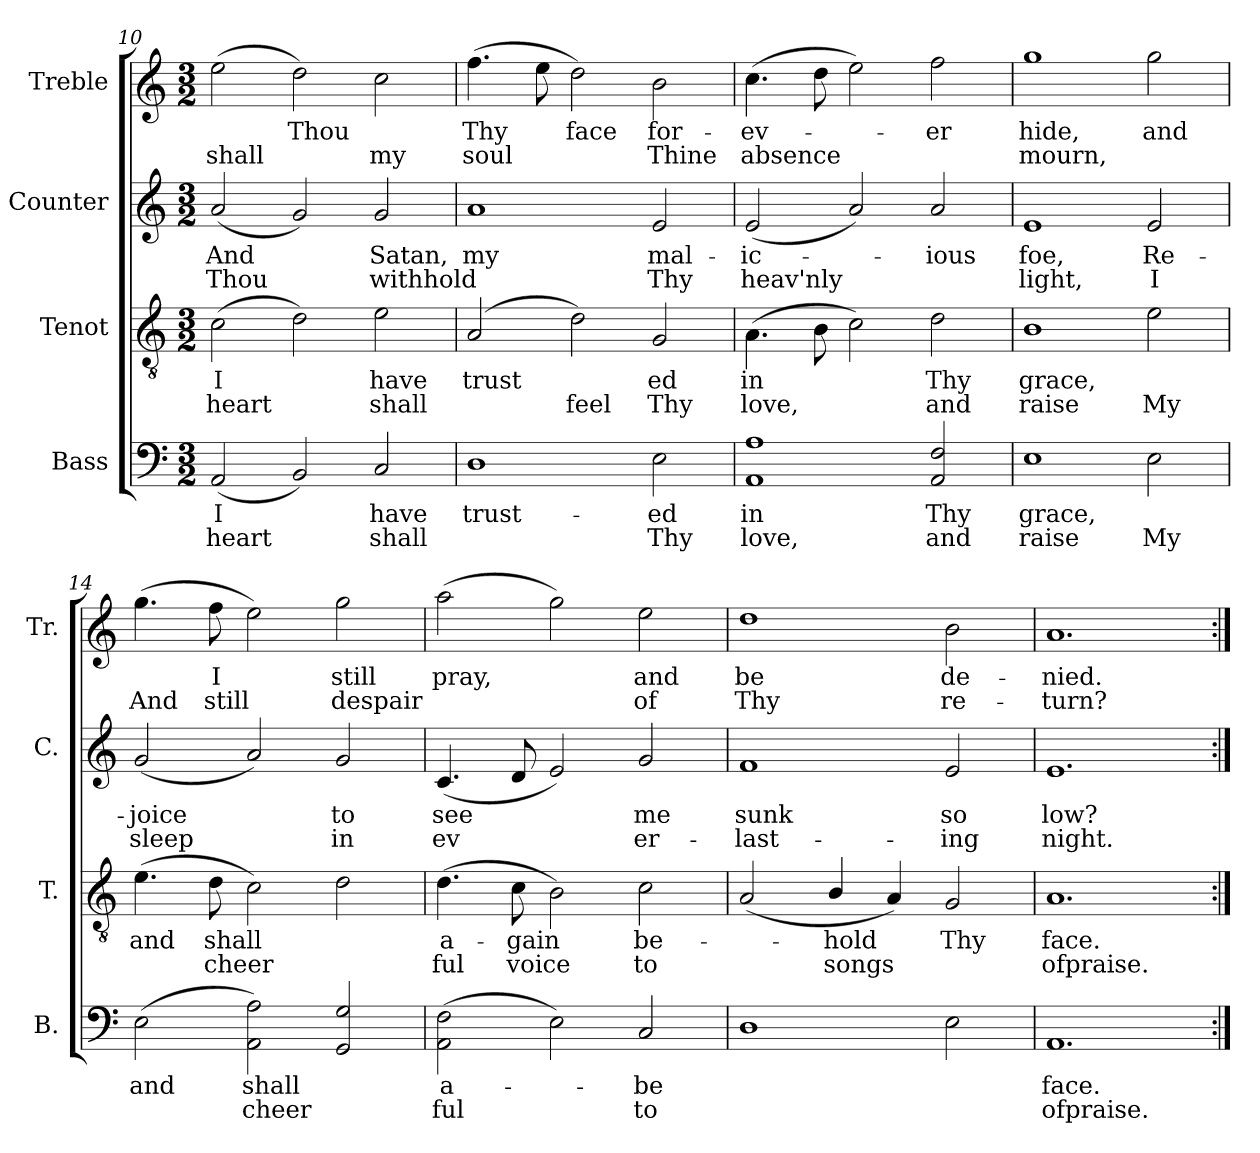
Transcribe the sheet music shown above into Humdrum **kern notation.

**kern	**text	**text	**kern	**text	**text	**kern	**text	**text	**kern	**text	**text
*part4	*part4	*part4	*part3	*part3	*part3	*part2	*part2	*part2	*part1	*part1	*part1
*staff4	*staff4	*staff4	*staff3	*staff3	*staff3	*staff2	*staff2	*staff2	*staff1	*staff1	*staff1
*I"Bass	*	*	*I"Tenot	*	*	*I"Counter	*	*	*I"Treble	*	*
*I'B.	*	*	*I'T.	*	*	*I'C.	*	*	*I'Tr.	*	*
*clefF4	*	*	*clefGv2	*	*	*clefG2	*	*	*clefG2	*	*
*k[]	*	*	*k[]	*	*	*k[]	*	*	*k[]	*	*
*C:	*	*	*C:	*	*	*C:	*	*	*C:	*	*
*M3/2	*	*	*M3/2	*	*	*M3/2	*	*	*M3/2	*	*
=10	=10	=10	=10	=10	=10	=10	=10	=10	=10	=10	=10
!	!LO:LY:a:rj	!LO:LY:a:rj	!	!LO:LY:b:rj	!LO:LY:b:rj	!	!LO:LY:b:rj	!LO:LY:b:rj	!	!LO:LY:b:rj	!LO:LY:b:rj
(<2AA/	I	heart	(>2c\	I	heart	(<2a/	And	Thou	(>2ee\	.	shall
!	!LO:LY:a:rj	!LO:LY:a:rj	!	!LO:LY:b:rj	!LO:LY:b:rj	!	!LO:LY:b:rj	!LO:LY:b:rj	!	!LO:LY:b:rj	!LO:LY:b:rj
2BB/)	.	.	2d\)	.	.	2g/)	.	.	2dd\)	Thou	.
!	!LO:LY:a:rj	!LO:LY:a:rj	!	!LO:LY:b:rj	!LO:LY:b:rj	!	!LO:LY:b:rj	!LO:LY:b:rj	!	!LO:LY:b:rj	!LO:LY:b:rj
2C/	have	shall	2e\	have	shall	2g/	Satan,	withhold	2cc\	.	my
=11	=11	=11	=11	=11	=11	=11	=11	=11	=11	=11	=11
!	!LO:LY:a:rj	!LO:LY:a:rj	!	!LO:LY:b:rj	!LO:LY:b:rj	!	!LO:LY:b:rj	!LO:LY:b:rj	!	!LO:LY:b:rj	!LO:LY:b:rj
1D	trust-	-	(>2A/	trust-	--	1a	my	-	(>4.ff\	Thy	soul
!	!	!	!	!	!	!	!	!	!	!LO:LY:b:rj	!LO:LY:b:rj
.	.	.	.	.	.	.	.	.	8ee\	.	-
!	!	!	!	!LO:LY:b:rj	!LO:LY:b:rj	!	!	!	!	!LO:LY:b:rj	!LO:LY:b:rj
.	.	.	2d\)	-	feel	.	.	.	2dd\)	-face	-
!	!LO:LY:a:rj	!LO:LY:a:rj	!	!LO:LY:b:rj	!LO:LY:b:rj	!	!LO:LY:b:rj	!LO:LY:b:rj	!	!LO:LY:b:rj	!LO:LY:b:rj
2E\	ed	Thy	2G/	ed	Thy	2e/	-mal-	-Thy	2b\	-for-	-Thine
=12	=12	=12	=12	=12	=12	=12	=12	=12	=12	=12	=12
!	!LO:LY:a:rj	!LO:LY:a:rj	!	!LO:LY:b:rj	!LO:LY:b:rj	!	!LO:LY:b:rj	!LO:LY:b:rj	!	!LO:LY:b:rj	!LO:LY:b:rj
1A 1AA	in	love,	(>4.A\	in	love,	(<2e/	ic-	-heav'nly	(>4.cc\	ev-	-absence
!	!	!	!	!LO:LY:b:rj	!LO:LY:b:rj	!	!	!	!	!LO:LY:b:rj	!LO:LY:b:rj
.	.	.	8B\	.	.	.	.	.	8dd\	.	.
!	!	!	!	!LO:LY:b:rj	!LO:LY:b:rj	!	!LO:LY:b:rj	!LO:LY:b:rj	!	!LO:LY:b:rj	!LO:LY:b:rj
.	.	.	2c\)	.	.	2a/)	.	.	2ee\)	.	.
!	!LO:LY:a:rj	!LO:LY:a:rj	!	!LO:LY:b:rj	!LO:LY:b:rj	!	!LO:LY:b:rj	!LO:LY:b:rj	!	!LO:LY:b:rj	!LO:LY:b:rj
2F/ 2AA/	Thy	and	2d\	Thy	and	2a/	ious	.	2ff\	er	.
=13	=13	=13	=13	=13	=13	=13	=13	=13	=13	=13	=13
!	!LO:LY:a:rj	!LO:LY:a:rj	!	!LO:LY:b:rj	!LO:LY:b:rj	!	!LO:LY:b:rj	!LO:LY:b:rj	!	!LO:LY:b:rj	!LO:LY:b:rj
1E	grace,	raise	1B	grace,	raise	1e	foe,	light,	1gg	hide,	mourn,
!	!LO:LY:a:rj	!LO:LY:a:rj	!	!LO:LY:b:rj	!LO:LY:b:rj	!	!LO:LY:b:rj	!LO:LY:b:rj	!	!LO:LY:b:rj	!LO:LY:b:rj
2E\	.	My	2e\	.	My	2e/	Re-	-I	2gg\	and	.
=14	=14	=14	=14	=14	=14	=14	=14	=14	=14	=14	=14
!	!LO:LY:a:rj	!LO:LY:a:rj	!	!LO:LY:b:rj	!LO:LY:b:rj	!	!LO:LY:b:rj	!LO:LY:b:rj	!	!LO:LY:b:rj	!LO:LY:b:rj
(>2E\	and	.	(>4.e\	and	.	(<2g/	joice	sleep	(>4.gg\	.	And
!	!	!	!	!LO:LY:b:rj	!LO:LY:b:rj	!	!	!	!	!LO:LY:b:rj	!LO:LY:b:rj
.	.	.	8d\	shall	cheer-	.	.	.	8ff\	I	still
!	!LO:LY:a:rj	!LO:LY:a:rj	!	!LO:LY:b:rj	!LO:LY:b:rj	!	!LO:LY:b:rj	!LO:LY:b:rj	!	!LO:LY:b:rj	!LO:LY:b:rj
2A\ 2AA\)	shall	cheer-	2c\)	-	-	2a/)	.	.	2ee\)	.	.
!	!LO:LY:a:rj	!LO:LY:a:rj	!	!LO:LY:b:rj	!LO:LY:b:rj	!	!LO:LY:b:rj	!LO:LY:b:rj	!	!LO:LY:b:rj	!LO:LY:b:rj
2G/ 2GG/	-	-	2d\	-	-	2g/	to	in	2gg>\	still	despair
=15	=15	=15	=15	=15	=15	=15	=15	=15	=15	=15	=15
!	!LO:LY:a:rj	!LO:LY:a:rj	!	!LO:LY:b:rj	!LO:LY:b:rj	!	!LO:LY:b:rj	!LO:LY:b:rj	!	!LO:LY:b:rj	!LO:LY:b:rj
(>2F\ 2AA\	-a-	-ful	(>4.d\	-a-	-ful	(<4.c/	see	ev-	(>2aa>\	pray,	.
!	!	!	!	!LO:LY:b:rj	!LO:LY:b:rj	!	!LO:LY:b:rj	!LO:LY:b:rj	!	!	!
.	.	.	8c\	gain	voice	8d/	--	-	.	.	.
!	!LO:LY:a:rj	!LO:LY:a:rj	!	!LO:LY:b:rj	!LO:LY:b:rj	!	!LO:LY:b:rj	!LO:LY:b:rj	!	!LO:LY:b:rj	!LO:LY:b:rj
2E\)	.	-	2B\)	.	-	2e/)	-	-	2gg\)	.	.
!	!LO:LY:a:rj	!LO:LY:a:rj	!	!LO:LY:b:rj	!LO:LY:b:rj	!	!LO:LY:b:rj	!LO:LY:b:rj	!	!LO:LY:b:rj	!LO:LY:b:rj
2C/	-be-	-to	2c\	-be-	-to	2g/	me	er-	2ee\	and	of
=16	=16	=16	=16	=16	=16	=16	=16	=16	=16	=16	=16
!	!LO:LY:a:rj	!	!	!LO:LY:b:rj	!LO:LY:b:rj	!	!LO:LY:b:rj	!LO:LY:b:rj	!	!LO:LY:b:rj	!LO:LY:b:rj
1D	-	.	(<2A/	.	.	1f	-sunk	last-	1dd	be	Thy
!	!	!	!	!LO:LY:b:rj	!LO:LY:b:rj	!	!	!	!	!	!
.	.	.	4B/	hold	songs	.	.	.	.	.	.
!	!	!	!	!LO:LY:b:rj	!LO:LY:b:rj	!	!	!	!	!	!
.	.	.	4A/)	.	.	.	.	.	.	.	.
!	!LO:LY:a:rj	!	!	!LO:LY:b:rj	!LO:LY:b:rj	!	!LO:LY:b:rj	!LO:LY:b:rj	!	!LO:LY:b:rj	!LO:LY:b:rj
2E\	--	.	2G/	Thy	.	2e/	-so	ing	2b\	de-	-re-
=17	=17	=17	=17	=17	=17	=17	=17	=17	=17	=17	=17
!	!LO:LY:a:rj	!LO:LY:a:rj	!	!LO:LY:b:rj	!LO:LY:b:rj	!	!LO:LY:b:rj	!LO:LY:b:rj	!	!LO:LY:b:rj	!LO:LY:b:rj
1.AA	-face.	ofpraise.	1.A	face.	ofpraise.	1.e	low?	night.	1.a	-nied.	turn?
=:|!	=:|!	=:|!	=:|!	=:|!	=:|!	=:|!	=:|!	=:|!	=:|!	=:|!	=:|!
*-	*-	*-	*-	*-	*-	*-	*-	*-	*-	*-	*-
